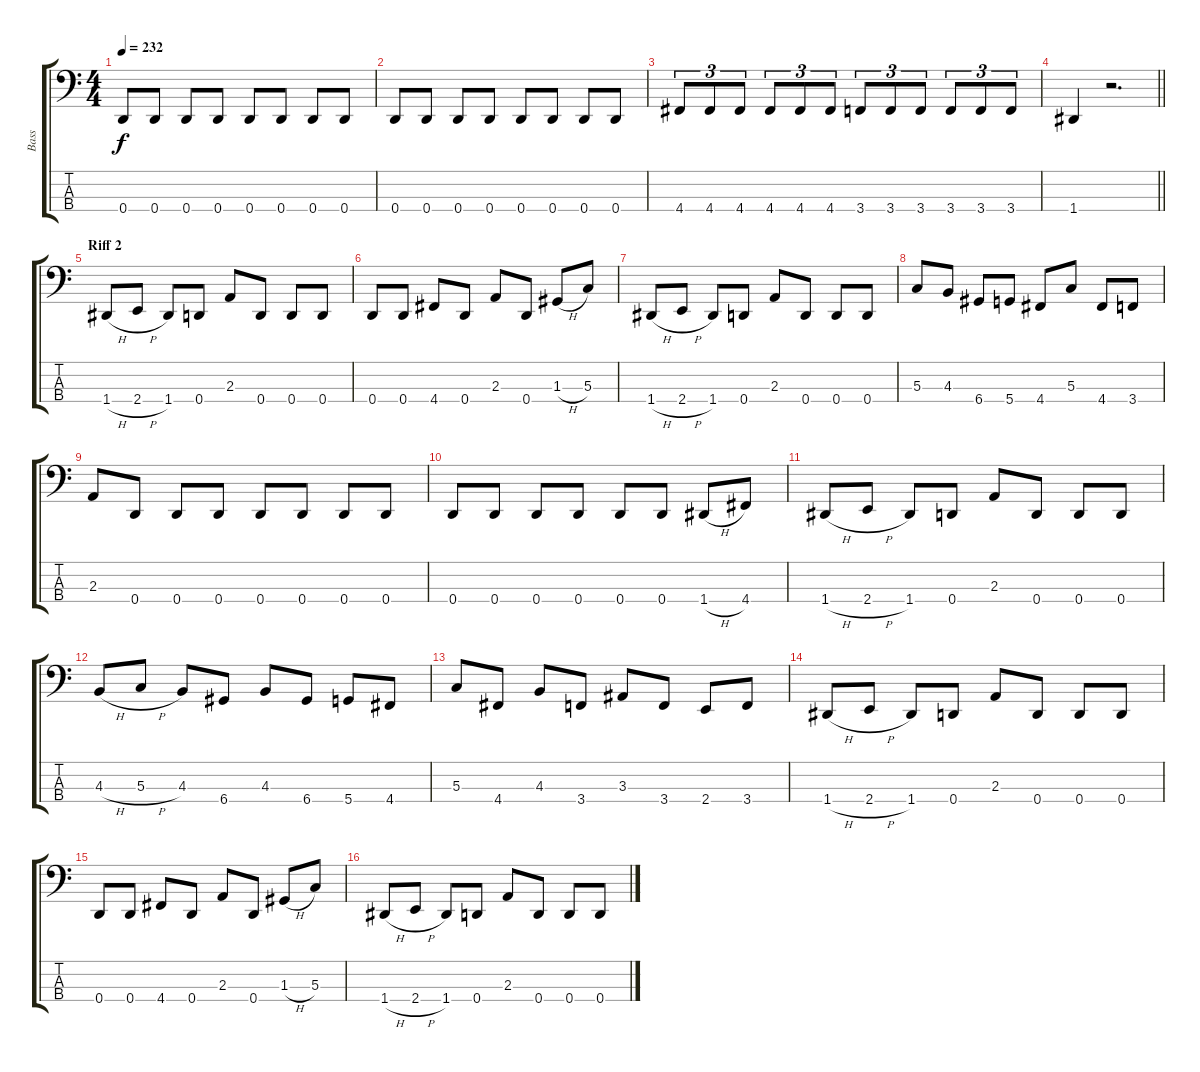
\track ("Bass" "Bass") {instrument electricbassfinger}
\staff {score tabs}
\tuning (F2 C2 G1 D1) {hide}
\ts (4 4)
\tempo 232
\clef f4
\ks c
0.4.8{dy f} 0.4.8 0.4.8 0.4.8 0.4.8 0.4.8 0.4.8 0.4.8 |
0.4.8 0.4.8 0.4.8 0.4.8 0.4.8 0.4.8 0.4.8 0.4.8 |
4.4.8{tu (3 2)} 4.4.8{tu (3 2)} 4.4.8{tu (3 2)} 4.4.8{tu (3 2)} 4.4.8{tu (3 2)} 4.4.8{tu (3 2)} 3.4.8{tu (3 2)} 3.4.8{tu (3 2)} 3.4.8{tu (3 2)} 3.4.8{tu (3 2)} 3.4.8{tu (3 2)} 3.4.8{tu (3 2)} |
\barLineRight lightlight
1.4.4 r.2{d} |
\section ("" "Riff 2")
1.4{h}.8 2.4{h}.8 1.4.8 0.4.8 2.3.8 0.4.8 0.4.8 0.4.8 |
0.4.8 0.4.8 4.4.8 0.4.8 2.3.8 0.4.8 1.3{h}.8 5.3.8 |
1.4{h}.8 2.4{h}.8 1.4.8 0.4.8 2.3.8 0.4.8 0.4.8 0.4.8 |
5.3.8 4.3.8 6.4.8 5.4.8 4.4.8 5.3.8 4.4.8 3.4.8 |
2.3.8 0.4.8 0.4.8 0.4.8 0.4.8 0.4.8 0.4.8 0.4.8 |
0.4.8 0.4.8 0.4.8 0.4.8 0.4.8 0.4.8 1.4{h}.8 4.4.8 |
1.4{h}.8 2.4{h}.8 1.4.8 0.4.8 2.3.8 0.4.8 0.4.8 0.4.8 |
4.3{h}.8 5.3{h}.8 4.3.8 6.4.8 4.3.8 6.4.8 5.4.8 4.4.8 |
5.3.8 4.4.8 4.3.8 3.4.8 3.3.8 3.4.8 2.4.8 3.4.8 |
1.4{h}.8 2.4{h}.8 1.4.8 0.4.8 2.3.8 0.4.8 0.4.8 0.4.8 |
0.4.8 0.4.8 4.4.8 0.4.8 2.3.8 0.4.8 1.3{h}.8 5.3.8 |
1.4{h}.8 2.4{h}.8 1.4.8 0.4.8 2.3.8 0.4.8 0.4.8 0.4.8
